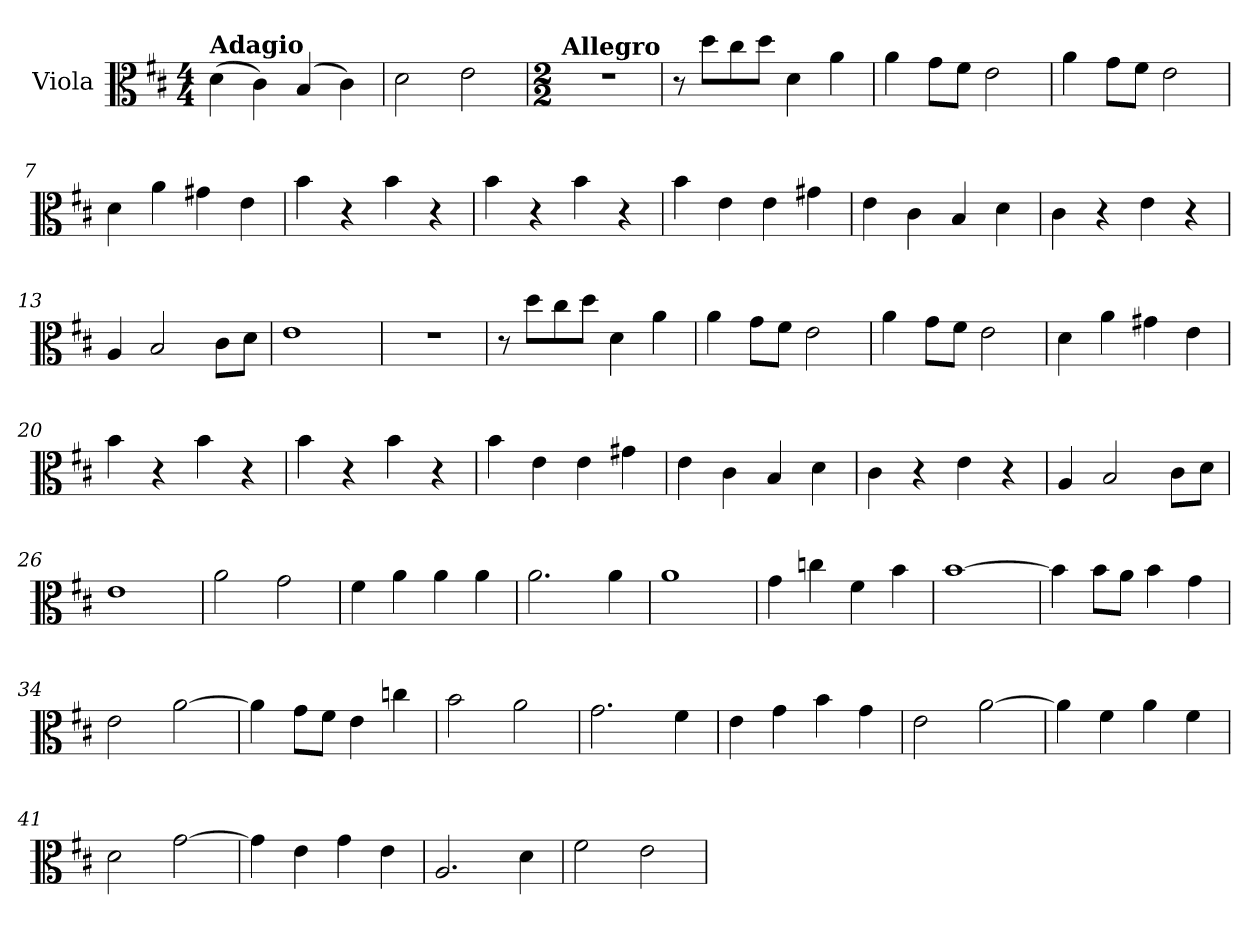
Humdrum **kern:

**kern
*part1
*staff1
*I"Viola
*I'Vla
*clefC3
*k[f#c#]
*M4/4
=1
!LO:TX:a:B:t=Adagio
(4d\
4c#\)
(4B/
4c#\)
=2
2d\
2e\
=3
*M2/2
!LO:TX:a:B:t=Allegro
1r
=4
8r
8dd\L
8cc#\
8dd\J
4d\
4a\
=5
4a\
8g\L
8f#\J
2e\
!!LO:LB:g=z
=6
4a\
8g\L
8f#\J
2e\
=7
4d\
4a\
4g#X\
4e\
=8
4b\
4r
4b\
4r
=9
4b\
4r
4b\
4r
=10
4b\
4e\
4e\
4g#X\
!!LO:LB:g=z
=11
4e\
4c#\
4B/
4d\
=12
4c#\
4r
4e\
4r
=13
4A/
2B/
8c#\L
8d\J
=14
1e
=15
1r
!!LO:LB:g=z
=16
8r
8dd\L
8cc#\
8dd\J
4d\
4a\
=17
4a\
8g\L
8f#\J
2e\
=18
4a\
8g\L
8f#\J
2e\
=19
4d\
4a\
4g#X\
4e\
=20
4b\
4r
4b\
4r
!!LO:LB:g=z
=21
4b\
4r
4b\
4r
=22
4b\
4e\
4e\
4g#X\
=23
4e\
4c#\
4B/
4d\
=24
4c#\
4r
4e\
4r
=25
4A/
2B/
8c#\L
8d\J
!!LO:LB:g=z
=26
1e
=27
2a\
2g\
=28
4f#\
4a\
4a\
4a\
=29
2.a\
4a\
=30
1a
!!LO:LB:g=z
=31
4g\
4ccn\
4f#\
4b\
=32
[1b
=33
4b\]
8b\L
8a\J
4b\
4g\
=34
2e\
[2a\
=35
4a\]
8g\L
8f#\J
4e\
4ccn\
!!LO:LB:g=z
=36
2b\
2a\
=37
2.g\
4f#\
=38
4e\
4g\
4b\
4g\
=39
2e\
[2a\
=40
4a\]
4f#\
4a\
4f#\
!!LO:LB:g=z
=41
2d\
[2g\
=42
4g\]
4e\
4g\
4e\
=43
2.A/
4d\
=44
2f#\
2e\
=
*-
